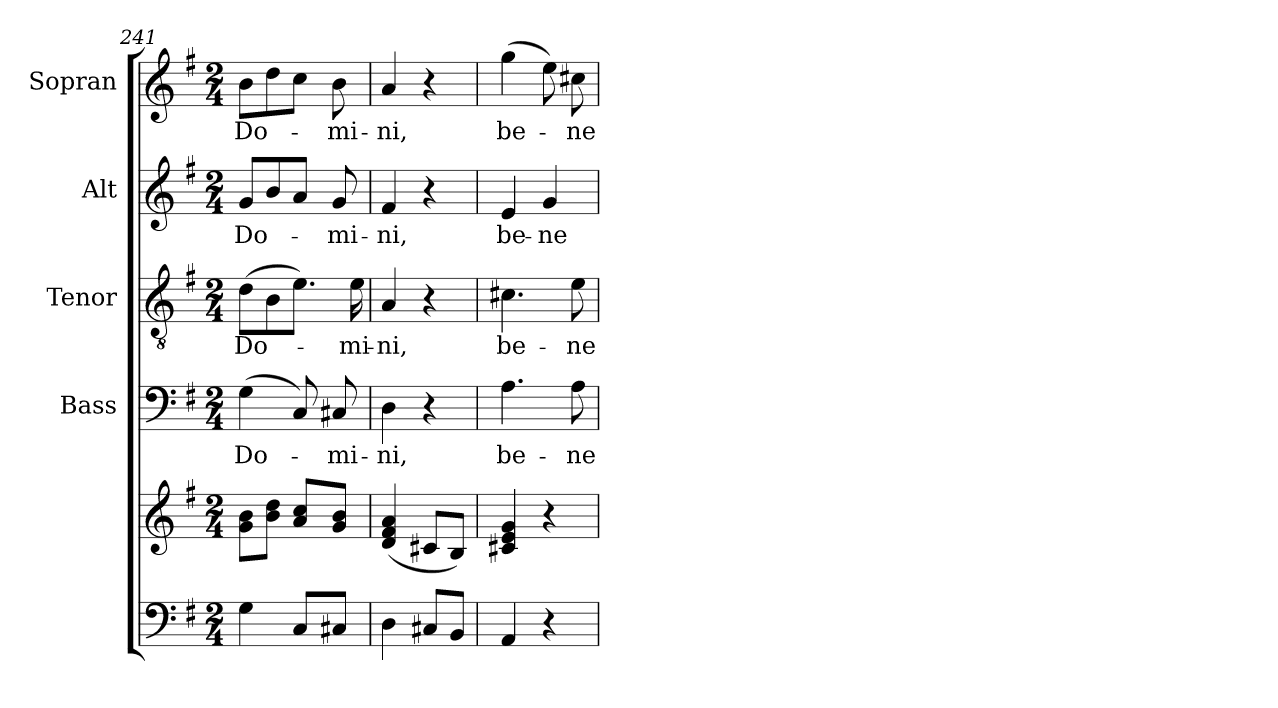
**kern	**kern	**kern	**text	**kern	**text	**kern	**text	**kern	**text
*part5	*part5	*part4	*part4	*part3	*part3	*part2	*part2	*part1	*part1
*staff6	*staff5	*staff4	*staff4	*staff3	*staff3	*staff2	*staff2	*staff1	*staff1
*	*	*I"Bass	*	*I"Tenor	*	*I"Alt	*	*I"Sopran	*
*	*	*I'B.	*	*I'T.	*	*I'A.	*	*I'S.	*
*clefF4	*clefG2	*clefF4	*	*clefGv2	*	*clefG2	*	*clefG2	*
*k[f#]	*k[f#]	*k[f#]	*	*k[f#]	*	*k[f#]	*	*k[f#]	*
*G:	*G:	*G:	*	*G:	*	*G:	*	*G:	*
*M2/4	*M2/4	*M2/4	*	*M2/4	*	*M2/4	*	*M2/4	*
=241	=241	=241	=241	=241	=241	=241	=241	=241	=241
!	!	!	!LO:LY:b	!	!LO:LY:b	!	!LO:LY:b	!	!LO:LY:b
4G\	8g\ 8b\L	(>4G\	Do-	(>8d\L	Do-	8g/L	Do-	8b\L	Do-
.	8b\ 8dd\J	.	.	8B\	.	8b/	.	8dd\	.
8C/L	8a/ 8cc/L	8C/)	.	8.e\J)	.	8a/J	.	8cc\J	.
!	!	!	!LO:LY:b	!	!	!	!LO:LY:b	!	!LO:LY:b
8C#X/J	8g/ 8b/J	8C#X/	-mi-	.	.	8g/	-mi-	8b\	-mi-
!	!	!	!	!	!LO:LY:b	!	!	!	!
.	.	.	.	16e\	-mi-	.	.	.	.
=242	=242	=242	=242	=242	=242	=242	=242	=242	=242
!	!	!	!LO:LY:b	!	!LO:LY:b	!	!LO:LY:b	!	!LO:LY:b
4D\	(<4d/ 4f#/ 4a/	4D\	-ni,	4A/	-ni,	4f#/	-ni,	4a/	-ni,
8C#X/L	8c#X/L	4r	.	4r	.	4r	.	4r	.
8BB/J	8B/J)	.	.	.	.	.	.	.	.
=243	=243	=243	=243	=243	=243	=243	=243	=243	=243
!	!	!	!LO:LY:b	!	!LO:LY:b	!	!LO:LY:b	!	!LO:LY:b
4AA/	4c#X/ 4e/ 4g/	4.A\	be-	4.c#X\	be-	4e/	be-	(>4gg\	be-
!	!	!	!	!	!	!	!LO:LY:b	!	!
4r	4r	.	.	.	.	4g/	-ne-	8ee\)	.
!	!	!	!LO:LY:b	!	!LO:LY:b	!	!	!	!LO:LY:b
.	.	8A\	-ne-	8e\	-ne-	.	.	8cc#X\	-ne-
=	=	=	=	=	=	=	=	=	=
*-	*-	*-	*-	*-	*-	*-	*-	*-	*-
